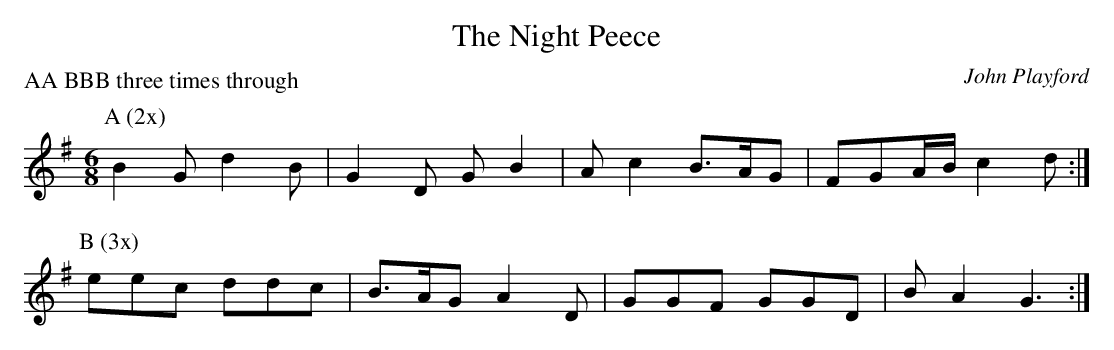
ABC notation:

X:1
T: The Night Peece
C: John Playford
M: 6/8
L: 1/8
P: AA BBB three times through
K: G
P: A (2x)
B2G d2B | G2D GB2 | Ac2 B>AG | FGA/2B/2 c2d :|
P: B (3x)
eec ddc | B>AG A2D | GGF GGD | BA2 G3 :|
